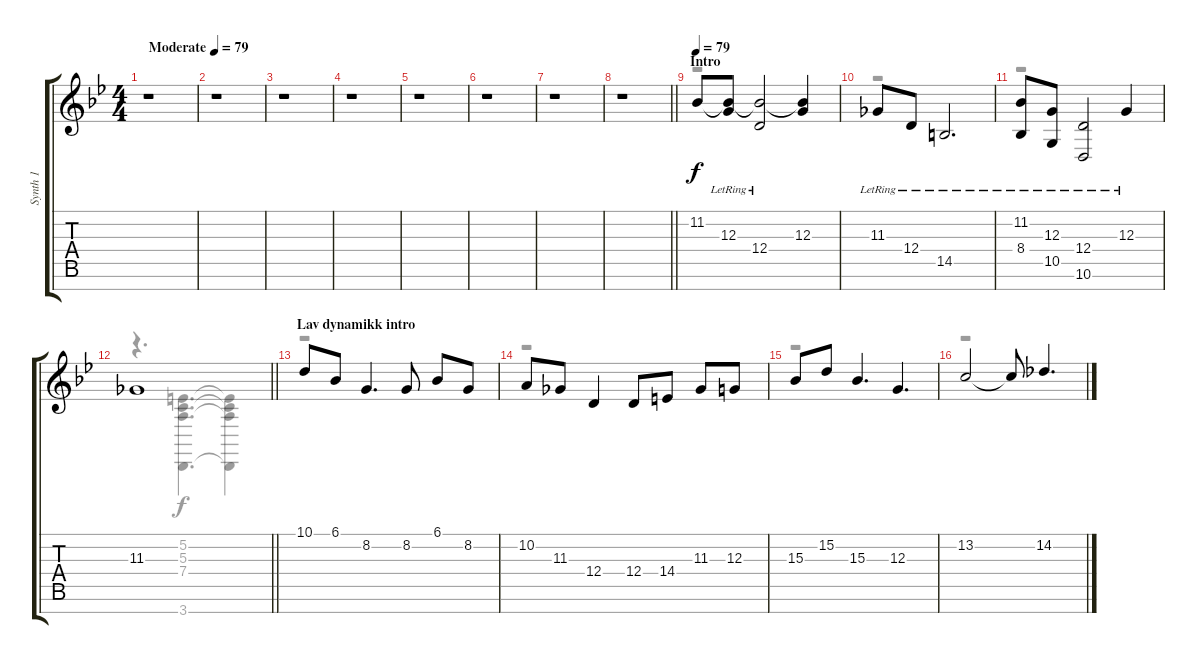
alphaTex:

\track ("Synth 1" "Synth 1") {instrument electricpiano1}
\staff {score tabs}
\tuning (E4 B3 G3 D3 A2 E2 B1) {hide}
\voice
\ts (4 4)
\tempo (79 "Moderate")
\tempo 63
\tempo (79 "Moderate")
\clef g2
\ks gminor
r.1{dy f instrument electricpiano1} |
r.1 |
r.1 |
r.1 |
r.1 |
r.1 |
r.1 |
\barLineRight lightlight
r.1 |
\section ("" "Intro")
\tempo 79
11.2.8 (11.2{t} 12.3{lr}).8 (11.2{t} 12.4{lr}).2 (11.2{t} 12.3).4 |
11.3{lr}.8 12.4{lr}.8 14.5{lr}.2{d} |
(11.2{lr} 8.4).8 (12.3{lr} 10.5).8 (12.4{lr} 10.6).2 12.3{lr}.4 |
\barLineRight lightlight
11.3.1 |
\section ("" "Lav dynamikk intro")
10.1.8 6.1.8 8.2.4{d} 8.2.8 6.1.8 8.2.8 |
10.2.8 11.3.8 12.4.4 12.4.8 14.4.8 11.3.8 12.3.8 |
15.3.8 15.2.8 15.3.4{d} 12.3.4{d} |
13.2.2 13.2{t}.8 14.2.4{d}
\voice
\clef g2
\ottava regular
\simile none
\ks gminor
r.1{dy f} |
r.1 |
r.1 |
r.1 |
r.1 |
r.1 |
r.1 |
\barLineRight lightlight
r.1 |
r.1 |
r.1 |
r.1 |
\barLineRight lightlight
r.4{d} (5.2 5.3 7.4 3.7).4{d} (5.2{t} 5.3{t} 7.4{t} 3.7{t}).4 |
r.1 |
r.1 |
r.1 |
r.1
